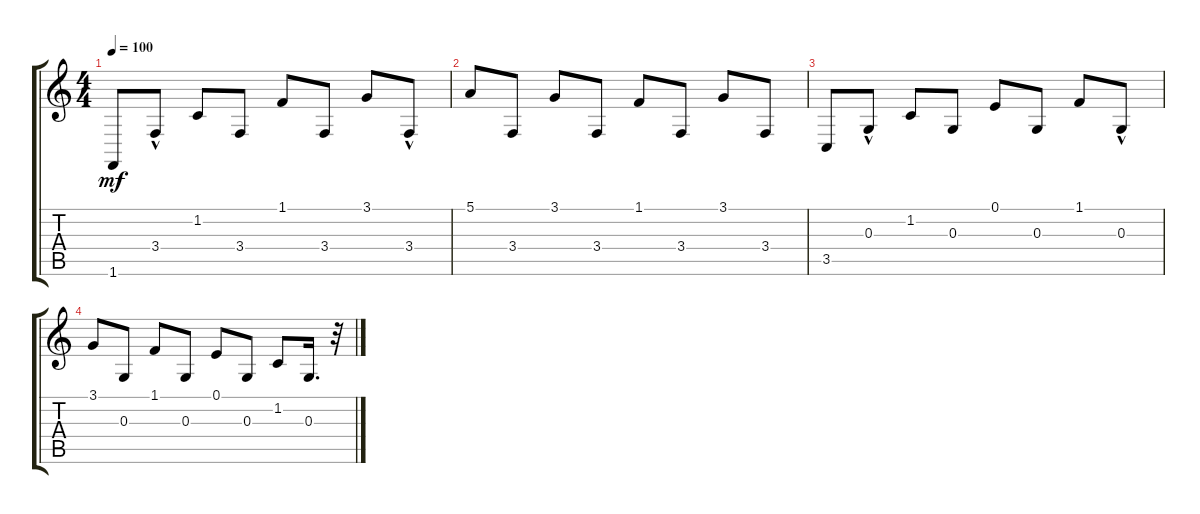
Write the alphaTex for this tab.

\track "" {instrument acousticgrandpiano}
\staff {score tabs}
\tuning (E4 B3 G3 D3 A2 E2) {hide}
\ts (4 4)
\tempo 100
\clef g2
\ks c
1.6.8{dy mf} 3.4{hac}.8 1.2.8 3.4.8 1.1.8 3.4.8 3.1.8 3.4{hac}.8 |
5.1.8 3.4.8 3.1.8 3.4.8 1.1.8 3.4.8 3.1.8 3.4.8 |
3.5.8 0.3{hac}.8 1.2.8 0.3.8 0.1.8 0.3.8 1.1.8 0.3{hac}.8 |
3.1.8 0.3.8 1.1.8 0.3.8 0.1.8 0.3.8 1.2.8 0.3.16{d} r.32
